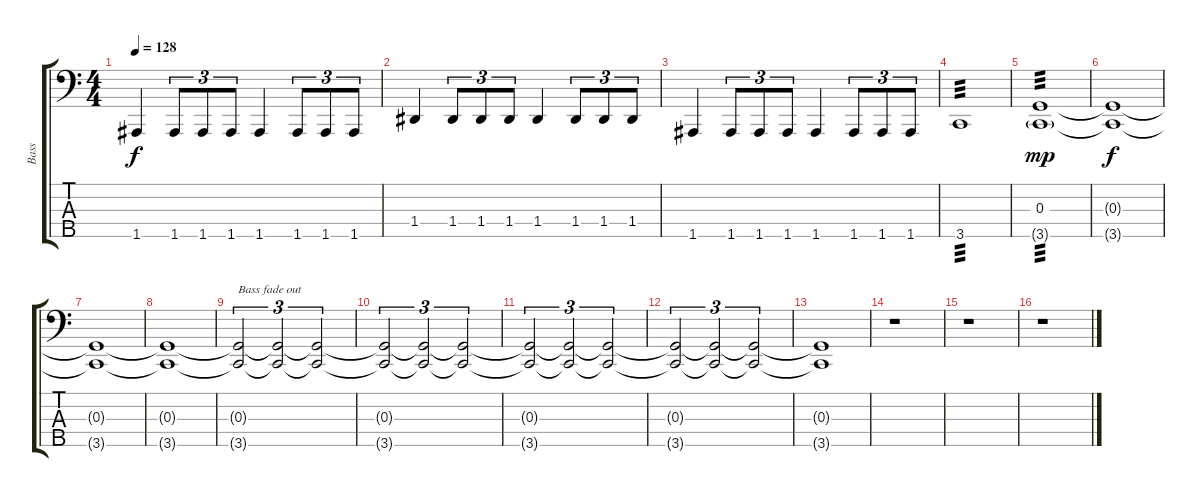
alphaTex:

\track ("Bass" "Bass") {instrument electricbassfinger}
\staff {score tabs}
\tuning (F2 C2 G1 D1 A0) {hide}
\ts (4 4)
\tempo 128
\clef f4
\ks c
1.5.4{dy f} 1.5.8{tu (3 2)} 1.5.8{tu (3 2)} 1.5.8{tu (3 2)} 1.5.4 1.5.8{tu (3 2)} 1.5.8{tu (3 2)} 1.5.8{tu (3 2)} |
1.4.4 1.4.8{tu (3 2)} 1.4.8{tu (3 2)} 1.4.8{tu (3 2)} 1.4.4 1.4.8{tu (3 2)} 1.4.8{tu (3 2)} 1.4.8{tu (3 2)} |
1.5.4 1.5.8{tu (3 2)} 1.5.8{tu (3 2)} 1.5.8{tu (3 2)} 1.5.4 1.5.8{tu (3 2)} 1.5.8{tu (3 2)} 1.5.8{tu (3 2)} |
3.5.1{tp 3} |
(0.3 3.5{g}).1{tp 3 dy mp} |
(0.3{t} 3.5{t}).1{dy f} |
(0.3{t} 3.5{t}).1 |
(0.3{t} 3.5{t}).1 |
(0.3{t} 3.5{t}).2{tu (3 2) txt "Bass fade out" volume 15} (0.3{t} 3.5{t}).2{tu (3 2) volume 14} (0.3{t} 3.5{t}).2{tu (3 2) volume 13} |
(0.3{t} 3.5{t}).2{tu (3 2) volume 12} (0.3{t} 3.5{t}).2{tu (3 2) volume 11} (0.3{t} 3.5{t}).2{tu (3 2) volume 10} |
(0.3{t} 3.5{t}).2{tu (3 2) volume 8} (0.3{t} 3.5{t}).2{tu (3 2) volume 6} (0.3{t} 3.5{t}).2{tu (3 2) volume 4} |
(0.3{t} 3.5{t}).2{tu (3 2) volume 3} (0.3{t} 3.5{t}).2{tu (3 2) volume 2} (0.3{t} 3.5{t}).2{tu (3 2) volume 1} |
(0.3{t} 3.5{t}).1{volume 0} |
r.1 |
r.1 |
r.1
